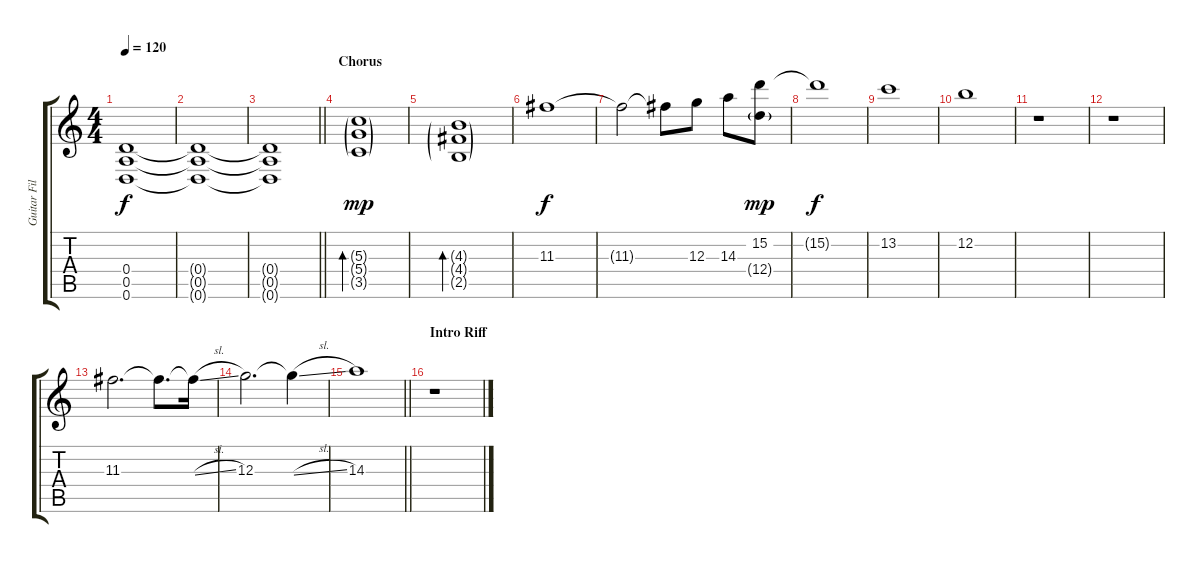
\track ("Guitar Fills" "Guitar Fil") {instrument distortionguitar}
\staff {score tabs}
\tuning (E4 B3 G3 D3 A2 D2) {hide}
\ts (4 4)
\tempo 120
\clef g2
\ks c
(0.4{t} 0.5{t} 0.6{t}).1{dy f} |
(0.4{t} 0.5{t} 0.6{t}).1 |
\barLineRight lightlight
(0.4{t} 0.5{t} 0.6{t}).1 |
\section ("" "Chorus")
(5.3{g} 5.4{g} 3.5{g}).1{bd 120 dy mp} |
(4.3{g} 4.4{g} 2.5{g}).1{bd 120} |
11.3.1{dy f volume 14 instrument distortionguitar} |
11.3{t}.2 11.3{t}.8 12.3.8 14.3.8 (15.2 12.4{g}).8{dy mp} |
15.2{t}.1{dy f} |
13.2.1 |
12.2.1 |
r.1 |
r.1 |
11.3.2{d} 11.3{t}.8{d} 11.3{sl t}.16 |
12.3.2{d} 12.3{sl t}.4 |
\barLineRight lightlight
14.3.1 |
\section ("" "Intro Riff")
r.1
